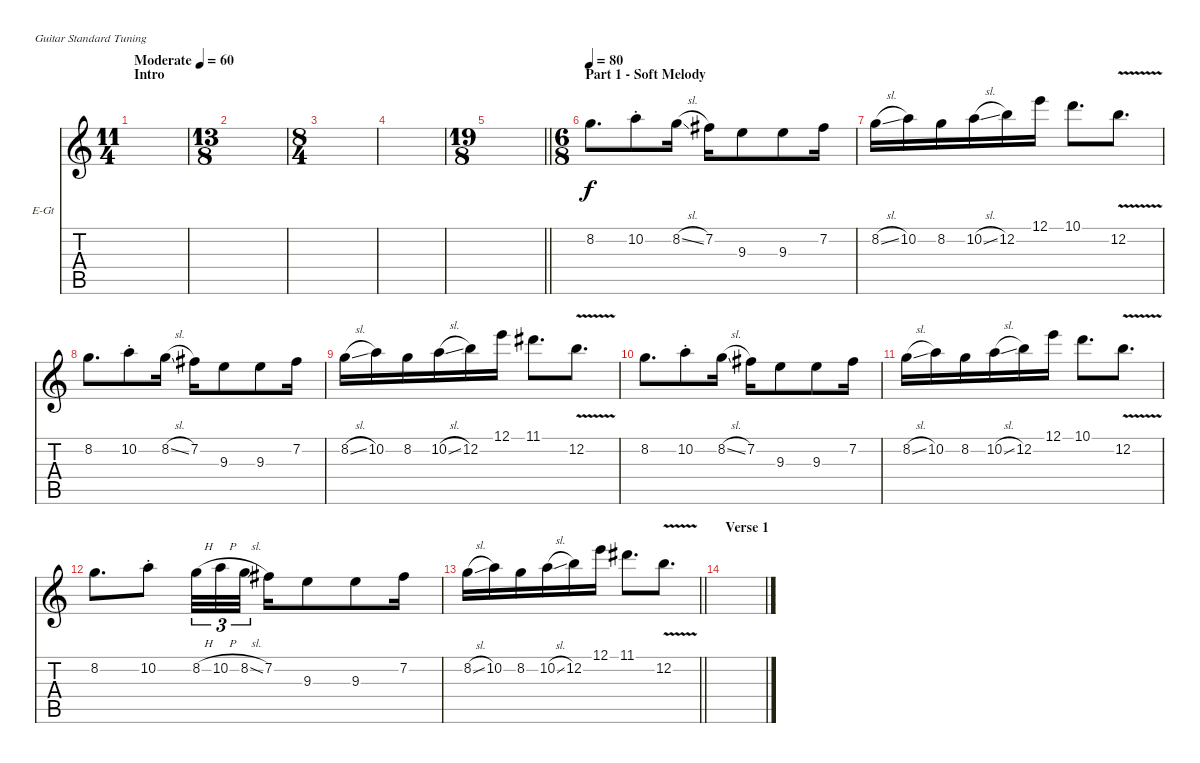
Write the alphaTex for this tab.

\bracketExtendMode nobrackets
\firstSystemTrackNameOrientation horizontal
\otherSystemsTrackNameOrientation horizontal
\track ("Mikael Akerfeldt - Clean" "E-Gt") {instrument electricguitarclean}
\staff {score tabs}
\tuning (E4 B3 G3 D3 A2 E2)
\ts (11 4)
\beaming (8 6 6 6 4)
\section ("" "Intro")
\tempo (60 "Moderate")
\clef g2
\scale
0.40411
\ks c
|
\ts (13 8)
\beaming (8 13)
\scale
0.297945 |
\ts (8 4)
\beaming (8 4 4 4 4)
\scale
0.297945 |
\scale
0.265823 |
\ts (19 8)
\beaming (8 19)
\scale
0.367089
\barLineRight lightlight
|
\ts (6 8)
\beaming (8 3 3)
\section ("" "Part 1 - Soft Melody")
\tempo 80
\scale
0.367089 8.2.8{d} 10.2{st}.8 8.2{sl}.16 7.2.16 9.3.8 9.3.8 7.2.16 |
\scale
0.333333 8.2{sl}.16 10.2.16 8.2.16 10.2{sl}.16 12.2.16 12.1.16 10.1.8{d} 12.2{v}.8{d} |
\scale
0.333333 8.2.8{d} 10.2{st}.8 8.2{sl}.16 7.2.16 9.3.8 9.3.8 7.2.16 |
\scale
0.333333 8.2{sl}.16 10.2.16 8.2.16 10.2{sl}.16 12.2.16 12.1.16 11.1.8{d} 12.2{v}.8{d} |
\scale
0.333333 8.2.8{d} 10.2{st}.8 8.2{sl}.16 7.2.16 9.3.8 9.3.8 7.2.16 |
\scale
0.333333 8.2{sl}.16 10.2.16 8.2.16 10.2{sl}.16 12.2.16 12.1.16 10.1.8{d} 12.2{v}.8{d} |
\scale
0.333333 8.2.8{d} 10.2{st}.8 8.2{h}.32{tu (3 2)} 10.2{h}.32{tu (3 2)} 8.2{sl}.32{tu (3 2)} 7.2.16 9.3.8 9.3.8 7.2.16 |
\scale
0.333333
\barLineRight lightlight
8.2{sl}.16 10.2.16 8.2.16 10.2{sl}.16 12.2.16 12.1.16 11.1.8{d} 12.2{v}.8{d} |
\section ("" "Verse 1")
\scale
0.333333 |
\scale
0.333333 |
\scale
0.333333
